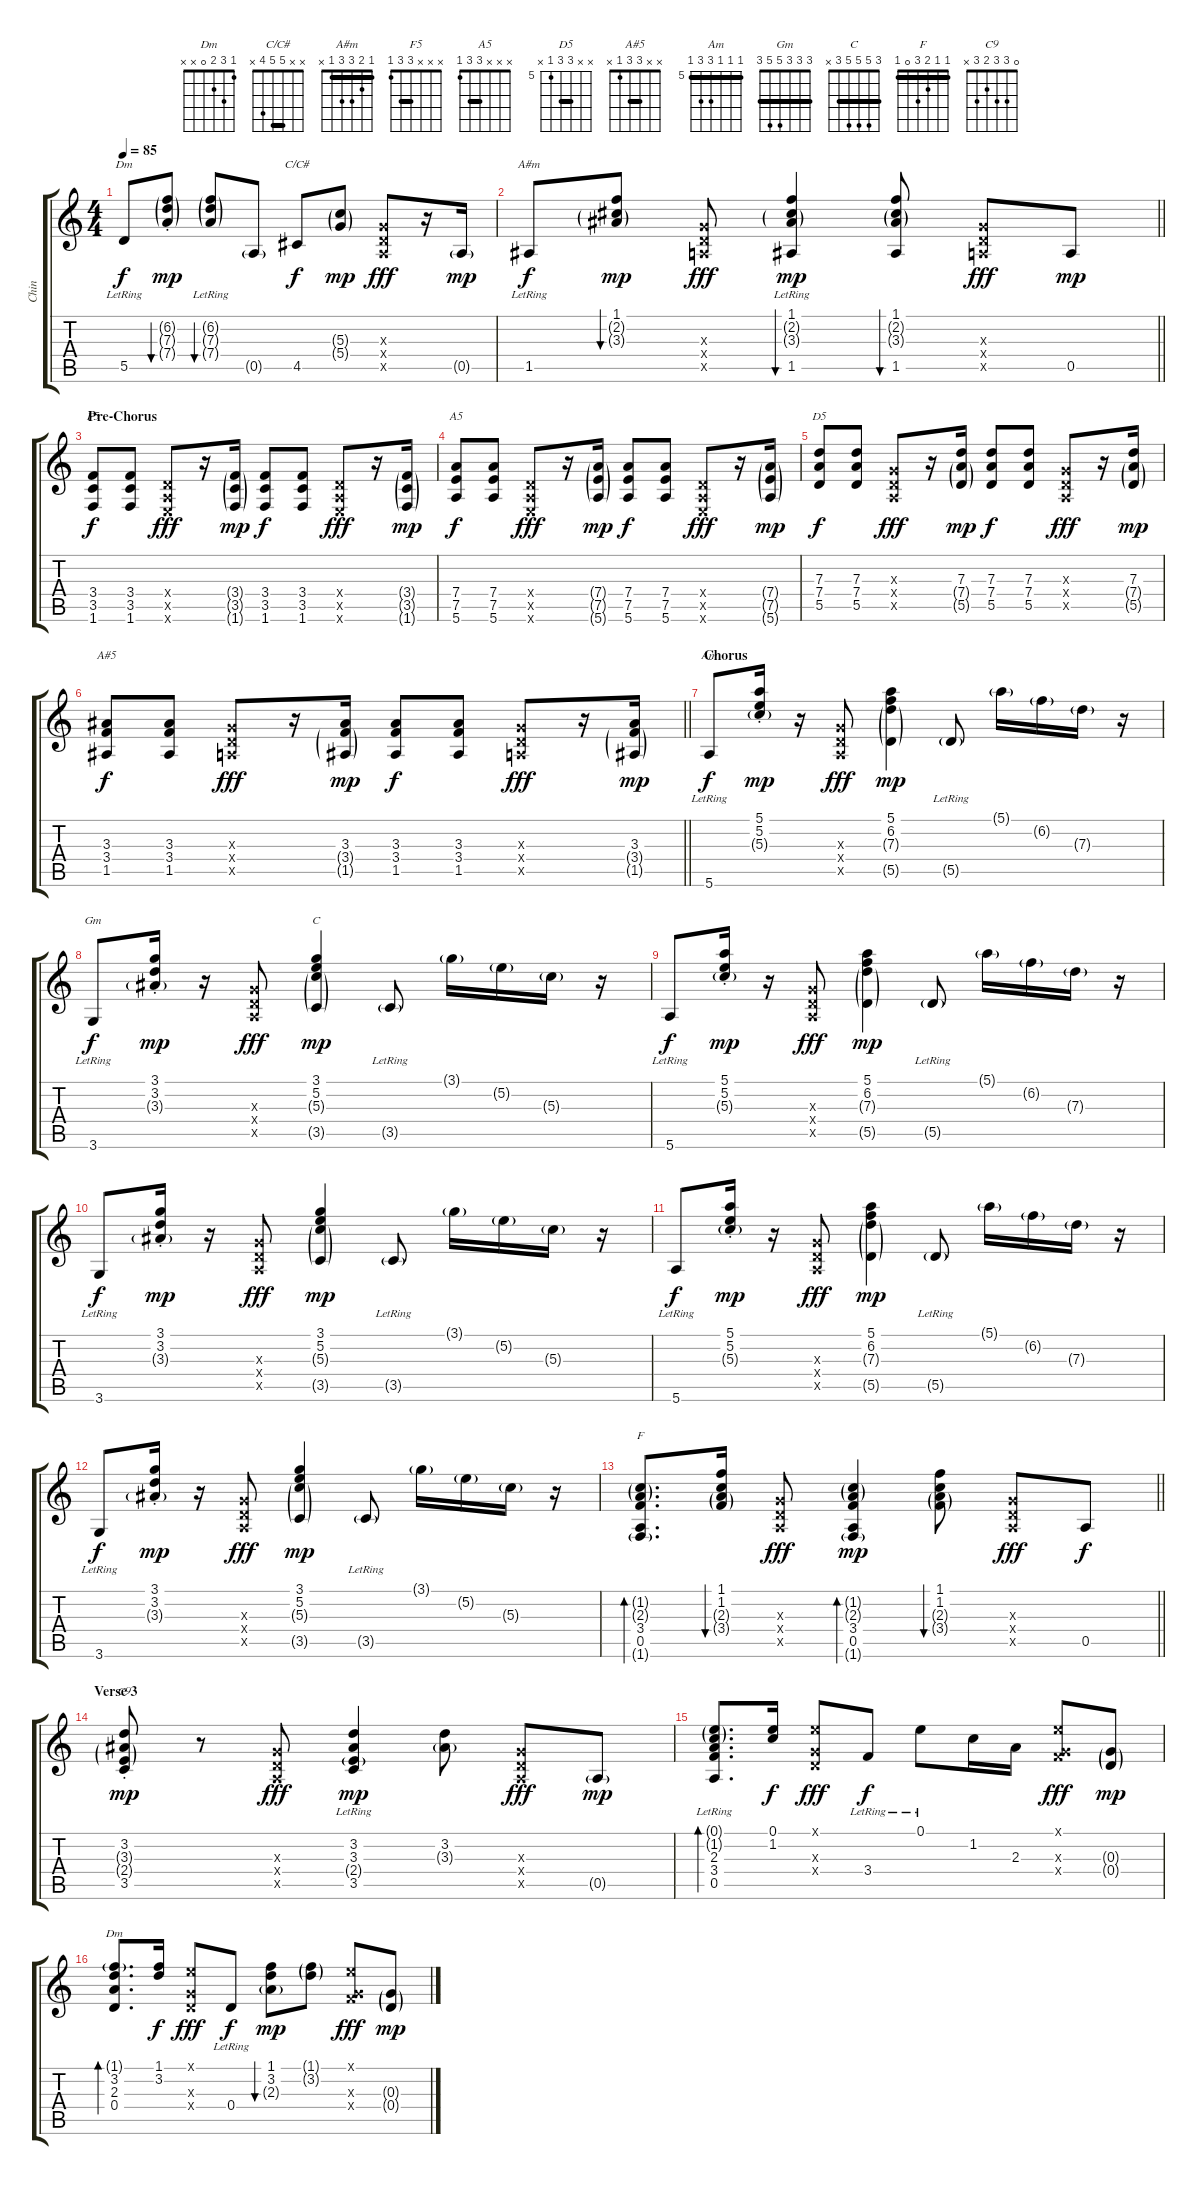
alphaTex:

\track ("Chin" "Chin") {instrument acousticguitarsteel}
\staff {score tabs}
\tuning (E4 B3 G3 D3 A2 E2) {hide}
\chord ("Dm" 5 6 7 7 5 x) {firstfret 5 barre 5}
\chord ("C/C#" x x 5 5 4 x) {barre 5}
\chord ("A#m" 1 2 3 3 1 x) {barre 1}
\chord ("F5" x x x 3 3 1) {barre 3}
\chord ("A5" x x x 3 3 1) {barre 3}
\chord ("D5" x x 7 7 5 x) {firstfret 5 barre 7}
\chord ("A#5" x x 3 3 1 x) {barre 3}
\chord ("Am" 5 5 5 7 7 5) {firstfret 5 barre 5}
\chord ("Gm" 3 3 3 5 5 3) {barre 3}
\chord ("C" 3 5 5 5 3 x) {barre 3}
\chord ("F" 1 1 2 3 0 1) {barre 1}
\chord ("C9" 0 3 3 2 3 x)
\chord ("Dm" 1 3 2 0 x x)
\ts (4 4)
\tempo 85
\clef g2
\ks c
5.5{lr}.8{ch "Dm" dy f} (6.2{g st} 7.3{g st} 7.4{g st}).8{bu 30 dy mp} (6.2{g lr} 7.3{g lr} 7.4{g lr}).8{bu 30} 0.5{g}.8 4.5.8{ch "C/C#" dy f} (5.3{g} 5.4{g}).8{dy mp} (0.3{x} 0.4{x} 0.5{x}).8{dy fff} r.16 0.5{g}.16{dy mp} |
\barLineRight lightlight
1.5{lr}.8{ch "A#m" dy f} (1.1 2.2{g} 3.3{g}).8{bu 30 dy mp} (0.3{x} 0.4{x} 0.5{x}).8{dy fff} (1.1{lr} 2.2{g lr} 3.3{g lr} 1.5{lr}).4{bu 30 dy mp} (1.1 2.2{g} 3.3{g} 1.5).8{bu 30} (0.3{x} 0.4{x} 0.5{x}).8{dy fff} 0.5.8{dy mp} |
\section ("" "Pre-Chorus")
(3.4 3.5 1.6).8{ch "F5" dy f} (3.4 3.5 1.6).8 (0.4{x} 0.5{x} 0.6{x}).8{dy fff} r.16 (3.4{g} 3.5{g} 1.6{g}).16{dy mp} (3.4 3.5 1.6).8{dy f} (3.4 3.5 1.6).8 (0.4{x} 0.5{x} 0.6{x}).8{dy fff} r.16 (3.4{g} 3.5{g} 1.6{g}).16{dy mp} |
(7.4 7.5 5.6).8{ch "A5" dy f} (7.4 7.5 5.6).8 (0.4{x} 0.5{x} 0.6{x}).8{dy fff} r.16 (7.4{g} 7.5{g} 5.6{g}).16{dy mp} (7.4 7.5 5.6).8{dy f} (7.4 7.5 5.6).8 (0.4{x} 0.5{x} 0.6{x}).8{dy fff} r.16 (7.4{g} 7.5{g} 5.6{g}).16{dy mp} |
(7.3 7.4 5.5).8{ch "D5" dy f} (7.3 7.4 5.5).8 (0.3{x} 0.4{x} 0.5{x}).8{dy fff} r.16 (7.3 7.4{g} 5.5{g}).16{dy mp} (7.3 7.4 5.5).8{dy f} (7.3 7.4 5.5).8 (0.3{x} 0.4{x} 0.5{x}).8{dy fff} r.16 (7.3 7.4{g} 5.5{g}).16{dy mp} |
\barLineRight lightlight
(3.3 3.4 1.5).8{ch "A#5" dy f} (3.3 3.4 1.5).8 (0.3{x} 0.4{x} 0.5{x}).8{dy fff} r.16 (3.3 3.4{g} 1.5{g}).16{dy mp} (3.3 3.4 1.5).8{dy f} (3.3 3.4 1.5).8 (0.3{x} 0.4{x} 0.5{x}).8{dy fff} r.16 (3.3 3.4{g} 1.5{g}).16{dy mp} |
\section ("" "Chorus")
5.6{lr}.8{ch "Am" dy f} (5.1{st} 5.2{st} 5.3{g st}).16{dy mp} r.16 (0.3{x} 0.4{x} 0.5{x}).8{dy fff} (5.1 6.2 7.3{g} 5.5{g}).4{dy mp} 5.5{g lr}.8 5.1{g}.16 6.2{g}.16 7.3{g}.16 r.16 |
3.6{lr}.8{ch "Gm" dy f} (3.1{st} 3.2{st} 3.3{g st}).16{dy mp} r.16 (0.3{x} 0.4{x} 0.5{x}).8{dy fff} (3.1 5.2 5.3{g} 3.5{g}).4{ch "C" dy mp} 3.5{g lr}.8 3.1{g}.16 5.2{g}.16 5.3{g}.16 r.16 |
5.6{lr}.8{dy f} (5.1{st} 5.2{st} 5.3{g st}).16{dy mp} r.16 (0.3{x} 0.4{x} 0.5{x}).8{dy fff} (5.1 6.2 7.3{g} 5.5{g}).4{dy mp} 5.5{g lr}.8 5.1{g}.16 6.2{g}.16 7.3{g}.16 r.16 |
3.6{lr}.8{dy f} (3.1{st} 3.2{st} 3.3{g st}).16{dy mp} r.16 (0.3{x} 0.4{x} 0.5{x}).8{dy fff} (3.1 5.2 5.3{g} 3.5{g}).4{dy mp} 3.5{g lr}.8 3.1{g}.16 5.2{g}.16 5.3{g}.16 r.16 |
5.6{lr}.8{dy f} (5.1{st} 5.2{st} 5.3{g st}).16{dy mp} r.16 (0.3{x} 0.4{x} 0.5{x}).8{dy fff} (5.1 6.2 7.3{g} 5.5{g}).4{dy mp} 5.5{g lr}.8 5.1{g}.16 6.2{g}.16 7.3{g}.16 r.16 |
3.6{lr}.8{dy f} (3.1{st} 3.2{st} 3.3{g st}).16{dy mp} r.16 (0.3{x} 0.4{x} 0.5{x}).8{dy fff} (3.1 5.2 5.3{g} 3.5{g}).4{dy mp} 3.5{g lr}.8 3.1{g}.16 5.2{g}.16 5.3{g}.16 r.16 |
\barLineRight lightlight
(1.2{g} 2.3{g} 3.4 0.5 1.6{g}).8{d bd 120 ch "F"} (1.1 1.2 2.3{g} 3.4{g}).16{bu 30} (0.3{x} 0.4{x} 0.5{x}).8{dy fff} (1.2{g} 2.3{g} 3.4 0.5 1.6{g}).4{bd 120 dy mp} (1.1 1.2 2.3{g} 3.4{g}).8{bu 30} (0.3{x} 0.4{x} 0.5{x}).8{dy fff} 0.5.8{dy f} |
\section ("" "Verse 3")
(3.2{st} 3.3{g st} 2.4{g st} 3.5{st}).8{ch "C9" dy mp} r.8 (0.3{x} 0.4{x} 0.5{x}).8{dy fff} (3.2{lr} 3.3{lr} 2.4{g lr} 3.5{lr}).4{dy mp} (3.2 3.3{g}).8 (0.3{x} 0.4{x} 0.5{x}).8{dy fff} 0.5{g}.8{dy mp} |
(0.1{g lr} 1.2{g lr} 2.3{lr} 3.4{lr} 0.5{lr}).8{d bd 120} (0.1 1.2).16{dy f} (0.1{x} 0.3{x} 0.4{x}).8{dy fff} 3.4{lr}.8{dy f} 0.1{lr}.8 1.2.16 2.3.16 (0.1{x} 0.3{x} 3.4{x}).8{dy fff} (0.3{g} 0.4{g}).8{dy mp} |
(1.1{g} 3.2 2.3 0.4).8{d bd 120 ch "Dm"} (1.1 3.2).16{dy f} (0.1{x} 0.3{x} 0.4{x}).8{dy fff} 0.4{lr}.8{dy f} (1.1 3.2 2.3{g}).8{bu 30 dy mp} (1.1{g} 3.2{g}).8 (0.1{x} 0.3{x} 3.4{x}).8{dy fff} (0.3{g} 0.4{g}).8{dy mp}
